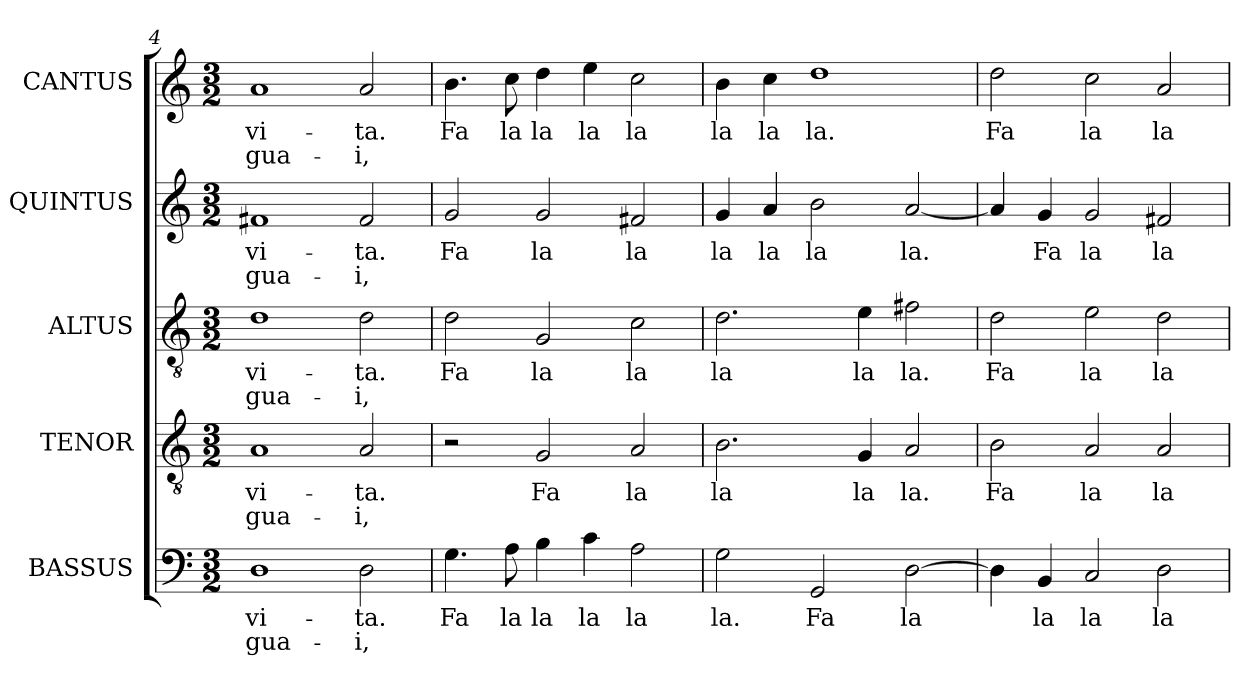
**kern	**text	**text	**kern	**text	**text	**kern	**text	**text	**kern	**text	**text	**kern	**text	**text
*part5	*part5	*part5	*part4	*part4	*part4	*part3	*part3	*part3	*part2	*part2	*part2	*part1	*part1	*part1
*staff5	*staff5	*staff5	*staff4	*staff4	*staff4	*staff3	*staff3	*staff3	*staff2	*staff2	*staff2	*staff1	*staff1	*staff1
*I"BASSUS	*	*	*I"TENOR	*	*	*I"ALTUS	*	*	*I"QUINTUS	*	*	*I"CANTUS	*	*
*I'B	*	*	*	*	*	*I'T	*	*	*	*	*	*I'S	*	*
!!LO:LB:g=z
*clefF4	*	*	*clefGv2	*	*	*clefGv2	*	*	*clefG2	*	*	*clefG2	*	*
*	*	*	*ITrd7c12	*	*	*ITrd7c12	*	*	*	*	*	*	*	*
*k[]	*	*	*k[]	*	*	*k[]	*	*	*k[]	*	*	*k[]	*	*
*C:	*	*	*C:	*	*	*C:	*	*	*C:	*	*	*C:	*	*
*M3/2	*	*	*M3/2	*	*	*M3/2	*	*	*M3/2	*	*	*M3/2	*	*
=4	=4	=4	=4	=4	=4	=4	=4	=4	=4	=4	=4	=4	=4	=4
!	!LO:LY:b:color=#000000	!LO:LY:b:color=#000000	!	!	!	!	!	!	!	!	!	!	!	!
!	!	!	!	!LO:LY:b:color=#000000	!LO:LY:b:color=#000000	!	!	!	!	!	!	!	!	!
!	!	!	!	!	!	!	!LO:LY:b:color=#000000	!LO:LY:b:color=#000000	!	!	!	!	!	!
!	!	!	!	!	!	!	!	!	!	!LO:LY:b:color=#000000	!LO:LY:b:color=#000000	!	!	!
!	!	!	!	!	!	!	!	!	!	!	!	!	!LO:LY:b:color=#000000	!LO:LY:b:color=#000000
1Di	-vi-	gua-	1AAi	-vi-	gua-	1Di	-vi-	gua-	1f#Xi	-vi-	gua-	1ai	-vi-	gua-
!	!LO:LY:b:color=#000000	!LO:LY:b:color=#000000	!	!	!	!	!	!	!	!	!	!	!	!
!	!	!	!	!LO:LY:b:color=#000000	!LO:LY:b:color=#000000	!	!	!	!	!	!	!	!	!
!	!	!	!	!	!	!	!LO:LY:b:color=#000000	!LO:LY:b:color=#000000	!	!	!	!	!	!
!	!	!	!	!	!	!	!	!	!	!LO:LY:b:color=#000000	!LO:LY:b:color=#000000	!	!	!
!	!	!	!	!	!	!	!	!	!	!	!	!	!LO:LY:b:color=#000000	!LO:LY:b:color=#000000
2Di\	-ta.	-i,	2AAi/	-ta.	-i,	2Di\	-ta.	-i,	2f#i/	-ta.	-i,	2ai/	-ta.	-i,
=5	=5	=5	=5	=5	=5	=5	=5	=5	=5	=5	=5	=5	=5	=5
!	!LO:LY:b:color=#000000	!	!	!	!	!	!	!	!	!	!	!	!	!
!	!	!	!	!	!	!	!LO:LY:b:color=#000000	!	!	!	!	!	!	!
!	!	!	!	!	!	!	!	!	!	!LO:LY:b:color=#000000	!	!	!	!
!	!	!	!	!	!	!	!	!	!	!	!	!	!LO:LY:b:color=#000000	!
4.Gi\	Fa	.	2r	.	.	2Di\	Fa	.	2gi/	Fa	.	4.bi\	Fa	.
!	!LO:LY:b:color=#000000	!	!	!	!	!	!	!	!	!	!	!	!	!
!	!	!	!	!	!	!	!	!	!	!	!	!	!LO:LY:b:color=#000000	!
8Ai\	la	.	.	.	.	.	.	.	.	.	.	8cci\	la	.
!	!LO:LY:b:color=#000000	!	!	!	!	!	!	!	!	!	!	!	!	!
!	!	!	!	!LO:LY:b:color=#000000	!	!	!	!	!	!	!	!	!	!
!	!	!	!	!	!	!	!LO:LY:b:color=#000000	!	!	!	!	!	!	!
!	!	!	!	!	!	!	!	!	!	!LO:LY:b:color=#000000	!	!	!	!
!	!	!	!	!	!	!	!	!	!	!	!	!	!LO:LY:b:color=#000000	!
4Bi\	la	.	2GGi/	Fa	.	2GGi/	la	.	2gi/	la	.	4ddi\	la	.
!	!LO:LY:b:color=#000000	!	!	!	!	!	!	!	!	!	!	!	!	!
!	!	!	!	!	!	!	!	!	!	!	!	!	!LO:LY:b:color=#000000	!
4ci\	la	.	.	.	.	.	.	.	.	.	.	4eei\	la	.
!	!LO:LY:b:color=#000000	!	!	!	!	!	!	!	!	!	!	!	!	!
!	!	!	!	!LO:LY:b:color=#000000	!	!	!	!	!	!	!	!	!	!
!	!	!	!	!	!	!	!LO:LY:b:color=#000000	!	!	!	!	!	!	!
!	!	!	!	!	!	!	!	!	!	!LO:LY:b:color=#000000	!	!	!	!
!	!	!	!	!	!	!	!	!	!	!	!	!	!LO:LY:b:color=#000000	!
2Ai\	la	.	2AAi/	la	.	2Ci\	la	.	2f#Xi/	la	.	2cci\	la	.
=6	=6	=6	=6	=6	=6	=6	=6	=6	=6	=6	=6	=6	=6	=6
!	!LO:LY:b:color=#000000	!	!	!	!	!	!	!	!	!	!	!	!	!
!	!	!	!	!LO:LY:b:color=#000000	!	!	!	!	!	!	!	!	!	!
!	!	!	!	!	!	!	!LO:LY:b:color=#000000	!	!	!	!	!	!	!
!	!	!	!	!	!	!	!	!	!	!LO:LY:b:color=#000000	!	!	!	!
!	!	!	!	!	!	!	!	!	!	!	!	!	!LO:LY:b:color=#000000	!
2Gi\	la.	.	2.BBi\	la	.	2.Di\	la	.	4gi/	la	.	4bi\	la	.
!	!	!	!	!	!	!	!	!	!	!LO:LY:b:color=#000000	!	!	!	!
!	!	!	!	!	!	!	!	!	!	!	!	!	!LO:LY:b:color=#000000	!
.	.	.	.	.	.	.	.	.	4ai/	la	.	4cci\	la	.
!	!LO:LY:b:color=#000000	!	!	!	!	!	!	!	!	!	!	!	!	!
!	!	!	!	!	!	!	!	!	!	!LO:LY:b:color=#000000	!	!	!	!
!	!	!	!	!	!	!	!	!	!	!	!	!	!LO:LY:b:color=#000000	!
2GGi/	Fa	.	.	.	.	.	.	.	2bi\	la	.	1ddi	la.	.
!	!	!	!	!LO:LY:b:color=#000000	!	!	!	!	!	!	!	!	!	!
!	!	!	!	!	!	!	!LO:LY:b:color=#000000	!	!	!	!	!	!	!
.	.	.	4GGi/	la	.	4Ei\	la	.	.	.	.	.	.	.
!	!LO:LY:b:color=#000000	!	!	!	!	!	!	!	!	!	!	!	!	!
!	!	!	!	!LO:LY:b:color=#000000	!	!	!	!	!	!	!	!	!	!
!	!	!	!	!	!	!	!LO:LY:b:color=#000000	!	!	!	!	!	!	!
!	!	!	!	!	!	!	!	!	!	!LO:LY:b:color=#000000	!	!	!	!
[>2Di\	la	.	2AAi/	la.	.	2F#Xi\	la.	.	[<2ai/	la.	.	.	.	.
=7	=7	=7	=7	=7	=7	=7	=7	=7	=7	=7	=7	=7	=7	=7
!	!	!	!	!LO:LY:b:color=#000000	!	!	!	!	!	!	!	!	!	!
!	!	!	!	!	!	!	!LO:LY:b:color=#000000	!	!	!	!	!	!	!
!	!	!	!	!	!	!	!	!	!	!	!	!	!LO:LY:b:color=#000000	!
4Di\]	.	.	2BBi\	Fa	.	2Di\	Fa	.	4ai/]	.	.	2ddi\	Fa	.
!	!LO:LY:b:color=#000000	!	!	!	!	!	!	!	!	!	!	!	!	!
!	!	!	!	!	!	!	!	!	!	!LO:LY:b:color=#000000	!	!	!	!
4BBi/	la	.	.	.	.	.	.	.	4gi/	Fa	.	.	.	.
!	!LO:LY:b:color=#000000	!	!	!	!	!	!	!	!	!	!	!	!	!
!	!	!	!	!LO:LY:b:color=#000000	!	!	!	!	!	!	!	!	!	!
!	!	!	!	!	!	!	!LO:LY:b:color=#000000	!	!	!	!	!	!	!
!	!	!	!	!	!	!	!	!	!	!LO:LY:b:color=#000000	!	!	!	!
!	!	!	!	!	!	!	!	!	!	!	!	!	!LO:LY:b:color=#000000	!
2Ci/	la	.	2AAi/	la	.	2Ei\	la	.	2gi/	la	.	2cci\	la	.
!	!LO:LY:b:color=#000000	!	!	!	!	!	!	!	!	!	!	!	!	!
!	!	!	!	!LO:LY:b:color=#000000	!	!	!	!	!	!	!	!	!	!
!	!	!	!	!	!	!	!LO:LY:b:color=#000000	!	!	!	!	!	!	!
!	!	!	!	!	!	!	!	!	!	!LO:LY:b:color=#000000	!	!	!	!
!	!	!	!	!	!	!	!	!	!	!	!	!	!LO:LY:b:color=#000000	!
2Di\	la	.	2AAi/	la	.	2Di\	la	.	2f#Xi/	la	.	2ai/	la	.
=	=	=	=	=	=	=	=	=	=	=	=	=	=	=
*-	*-	*-	*-	*-	*-	*-	*-	*-	*-	*-	*-	*-	*-	*-
